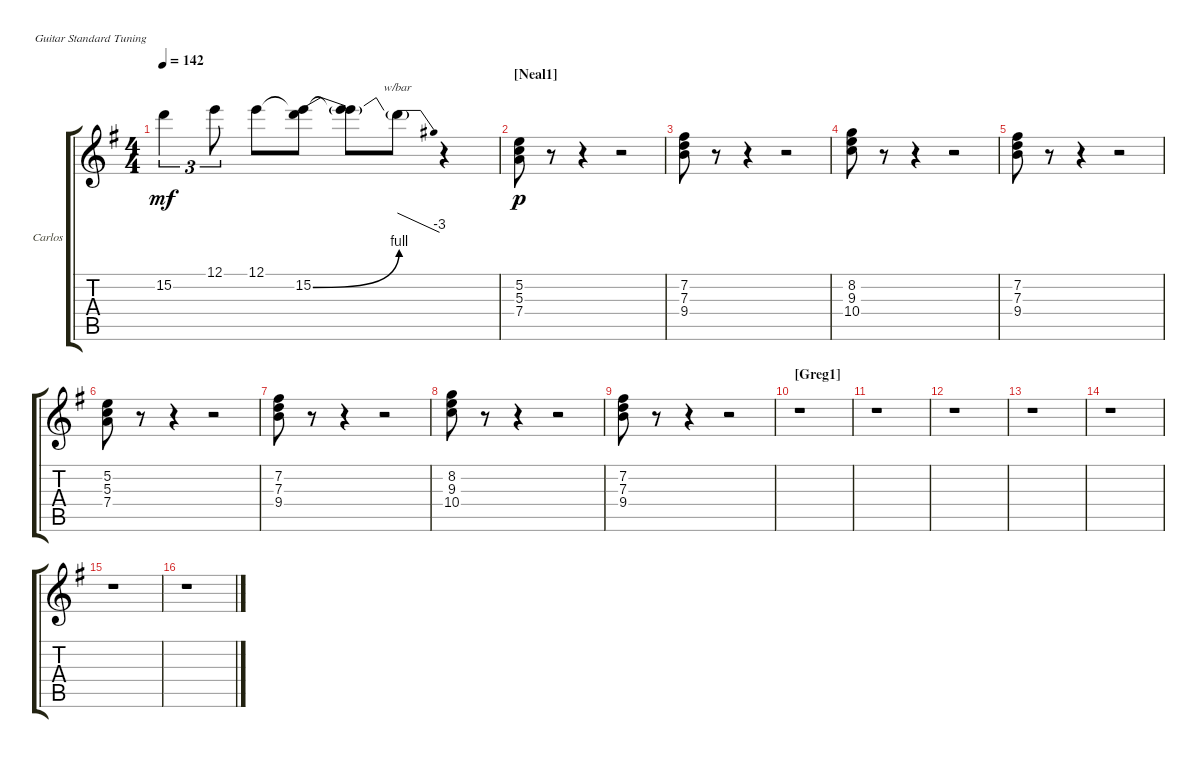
\bracketExtendMode groupsimilarinstruments
\firstSystemTrackNameOrientation horizontal
\otherSystemsTrackNameOrientation horizontal
\track ("Guitar - Carlos Santana" "Carlos") {instrument electricguitarclean}
\staff {score tabs}
\tuning (E4 B3 G3 D3 A2 E2)
\ts (4 4)
\tempo 142
\clef g2
\ks eminor
15.2{be (hold 0 0 60 0) t}.4{tu (3 2) dy mf} 12.1.8{tu (3 2)} 12.1.8 (12.1{t} 15.2{be (bend 0 0 15 4)}).8 (12.1{t} 15.2{t}).8 15.2{be (hold 0 0 60 0) t}.8{tbe (dive default 0 0 58.199999999999996 -12)} r.4 |
\section ("" "[Neal1] ")
(7.4 5.3 5.2).8{dy p} r.8 r.4 r.2 |
(7.2 7.3 9.4).8 r.8 r.4 r.2 |
(10.4 9.3 8.2).8 r.8 r.4 r.2 |
(7.2 7.3 9.4).8 r.8 r.4 r.2 |
(7.4 5.3 5.2).8 r.8 r.4 r.2 |
(7.2 7.3 9.4).8 r.8 r.4 r.2 |
(10.4 9.3 8.2).8 r.8 r.4 r.2 |
(7.2 7.3 9.4).8 r.8 r.4 r.2 |
\section ("" "[Greg1] ")
r.1 |
r.1 |
r.1 |
r.1 |
r.1 |
r.1 |
r.1
